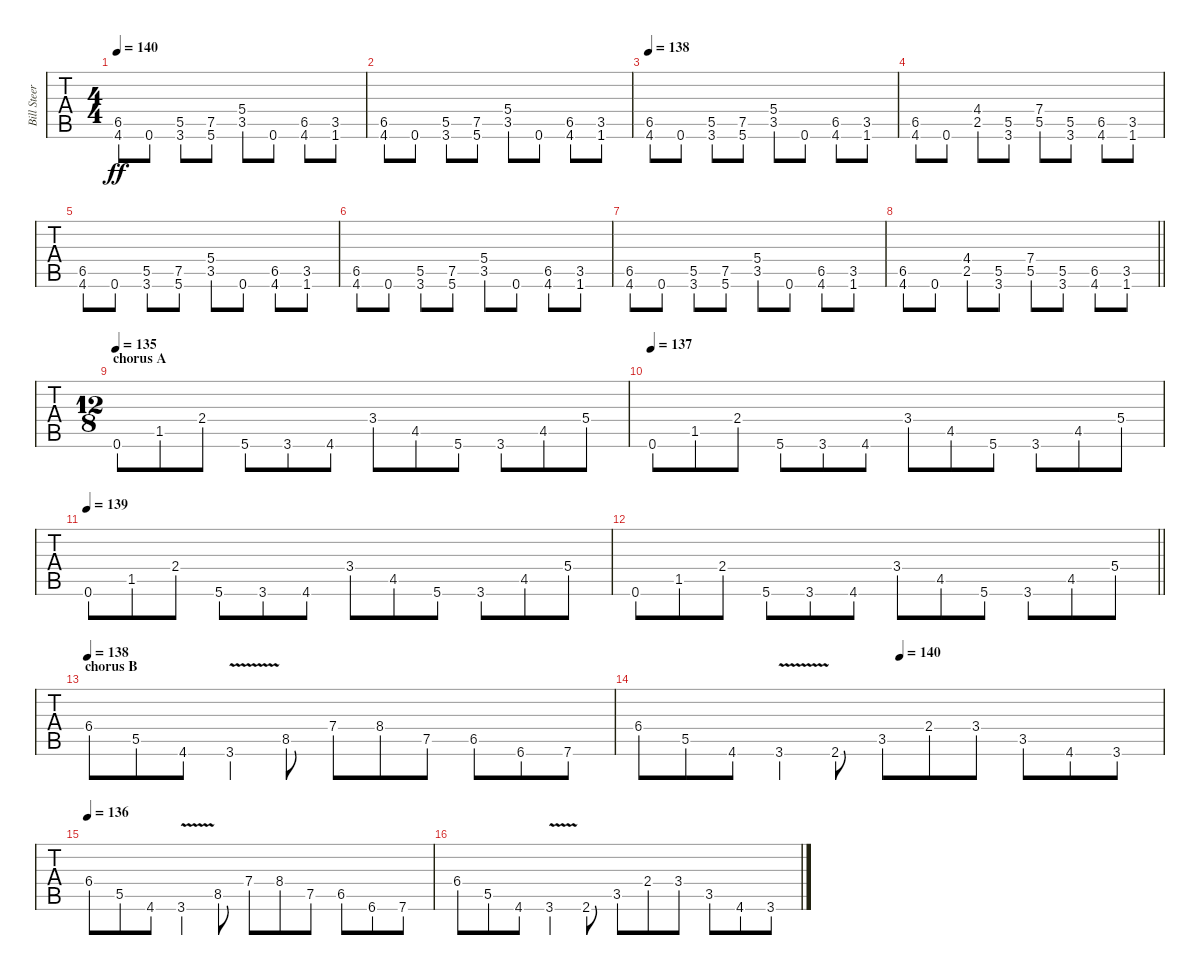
\track ("Bill Steer" "Bill Steer") {instrument overdrivenguitar}
\staff {tabs}
\tuning (B3 Gb3 D3 A2 E2 B1) {hide}
\ts (4 4)
\tempo 140
\clef g2
\ks c
(6.5 4.6).8{dy ff} 0.6.8 (5.5 3.6).8 (7.5 5.6).8 (5.4 3.5).8 0.6.8 (6.5 4.6).8 (3.5 1.6).8 |
(6.5 4.6).8 0.6.8 (5.5 3.6).8 (7.5 5.6).8 (5.4 3.5).8 0.6.8 (6.5 4.6).8 (3.5 1.6).8 |
\tempo 138
(6.5 4.6).8 0.6.8 (5.5 3.6).8 (7.5 5.6).8 (5.4 3.5).8 0.6.8 (6.5 4.6).8 (3.5 1.6).8 |
(6.5 4.6).8 0.6.8 (4.4 2.5).8 (5.5 3.6).8 (7.4 5.5).8 (5.5 3.6).8 (6.5 4.6).8 (3.5 1.6).8 |
(6.5 4.6).8 0.6.8 (5.5 3.6).8 (7.5 5.6).8 (5.4 3.5).8 0.6.8 (6.5 4.6).8 (3.5 1.6).8 |
(6.5 4.6).8 0.6.8 (5.5 3.6).8 (7.5 5.6).8 (5.4 3.5).8 0.6.8 (6.5 4.6).8 (3.5 1.6).8 |
(6.5 4.6).8 0.6.8 (5.5 3.6).8 (7.5 5.6).8 (5.4 3.5).8 0.6.8 (6.5 4.6).8 (3.5 1.6).8 |
\barLineRight lightlight
(6.5 4.6).8 0.6.8 (4.4 2.5).8 (5.5 3.6).8 (7.4 5.5).8 (5.5 3.6).8 (6.5 4.6).8 (3.5 1.6).8 |
\ts (12 8)
\section ("" "chorus A")
\tempo 135
0.6.8 1.5.8 2.4.8 5.6.8 3.6.8 4.6.8 3.4.8 4.5.8 5.6.8 3.6.8 4.5.8 5.4.8 |
\tempo 137
0.6.8 1.5.8 2.4.8 5.6.8 3.6.8 4.6.8 3.4.8 4.5.8 5.6.8 3.6.8 4.5.8 5.4.8 |
\tempo 139
0.6.8 1.5.8 2.4.8 5.6.8 3.6.8 4.6.8 3.4.8 4.5.8 5.6.8 3.6.8 4.5.8 5.4.8 |
\barLineRight lightlight
0.6.8 1.5.8 2.4.8 5.6.8 3.6.8 4.6.8 3.4.8 4.5.8 5.6.8 3.6.8 4.5.8 5.4.8 |
\section ("" "chorus B")
\tempo 138
6.4.8 5.5.8 4.6.8 3.6{v}.4 8.5.8 7.4.8 8.4.8 7.5.8 6.5.8 6.6.8 7.6.8 |
\tempo (140 0.5)
6.4.8 5.5.8 4.6.8 3.6{v}.4 2.6.8 3.5.8 2.4.8 3.4.8 3.5.8 4.6.8 3.6.8 |
\tempo 136
6.4.8 5.5.8 4.6.8 3.6{v}.4 8.5.8 7.4.8 8.4.8 7.5.8 6.5.8 6.6.8 7.6.8 |
6.4.8 5.5.8 4.6.8 3.6{v}.4 2.6.8 3.5.8 2.4.8 3.4.8 3.5.8 4.6.8 3.6.8
